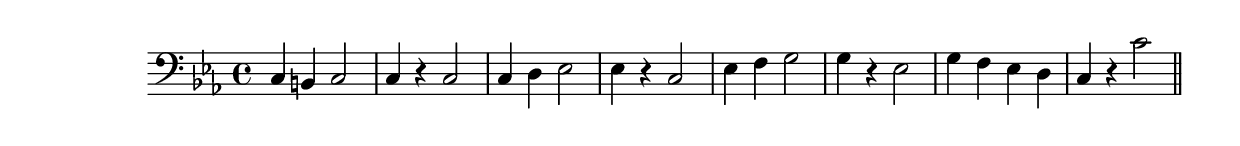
\version "2.14.0"
%{\header {
  composer = "B. Crowell"
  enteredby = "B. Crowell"
}%}
\score{{\key c \minor
\time 4/4
%{\tempo 4=110
%}\clef bass
\relative c {
  c4 b c2 | c4 r c2 | c4 d es2 | es4 r c2 | es4 f g2 | g4 r es2 | g4 f es d | c4 r c'2
  \bar "||"
}

}}